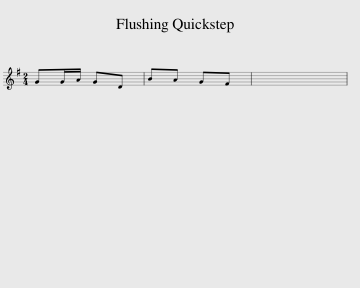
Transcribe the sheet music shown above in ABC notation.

X:1
L:1/8
M:2/4
I:linebreak $
K:G
V:1 treble
V:1
 GG/A/ GD | BA GF | x4 | %3
